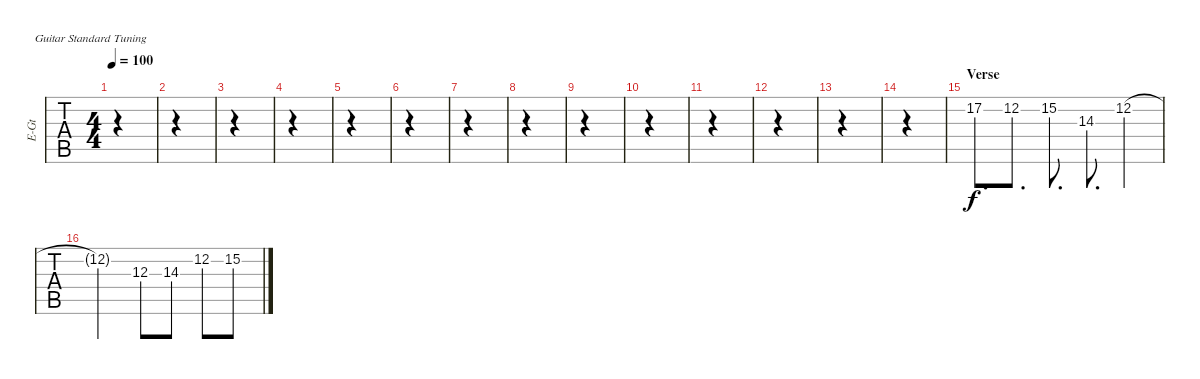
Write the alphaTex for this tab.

\defaultSystemsLayout 4
\bracketExtendMode groupsimilarinstruments
\otherSystemsTrackNameOrientation horizontal
\track ("Vocals" "E-Gt") {mute instrument electricguitarclean}
\staff {tabs}
\tuning (E4 B3 G3 D3 A2 E2)
\ts (4 4)
\tempo 100
\clef g2
\ks c
|
|
|
|
|
|
|
|
|
|
|
|
|
|
\section ("" "Verse")
17.2.8{d} 12.2.8{d} 15.2.8{d} 14.3.8{d} 12.2.4 |
12.2{t}.2 12.3.8 14.3.8 12.2.8 15.2.8
